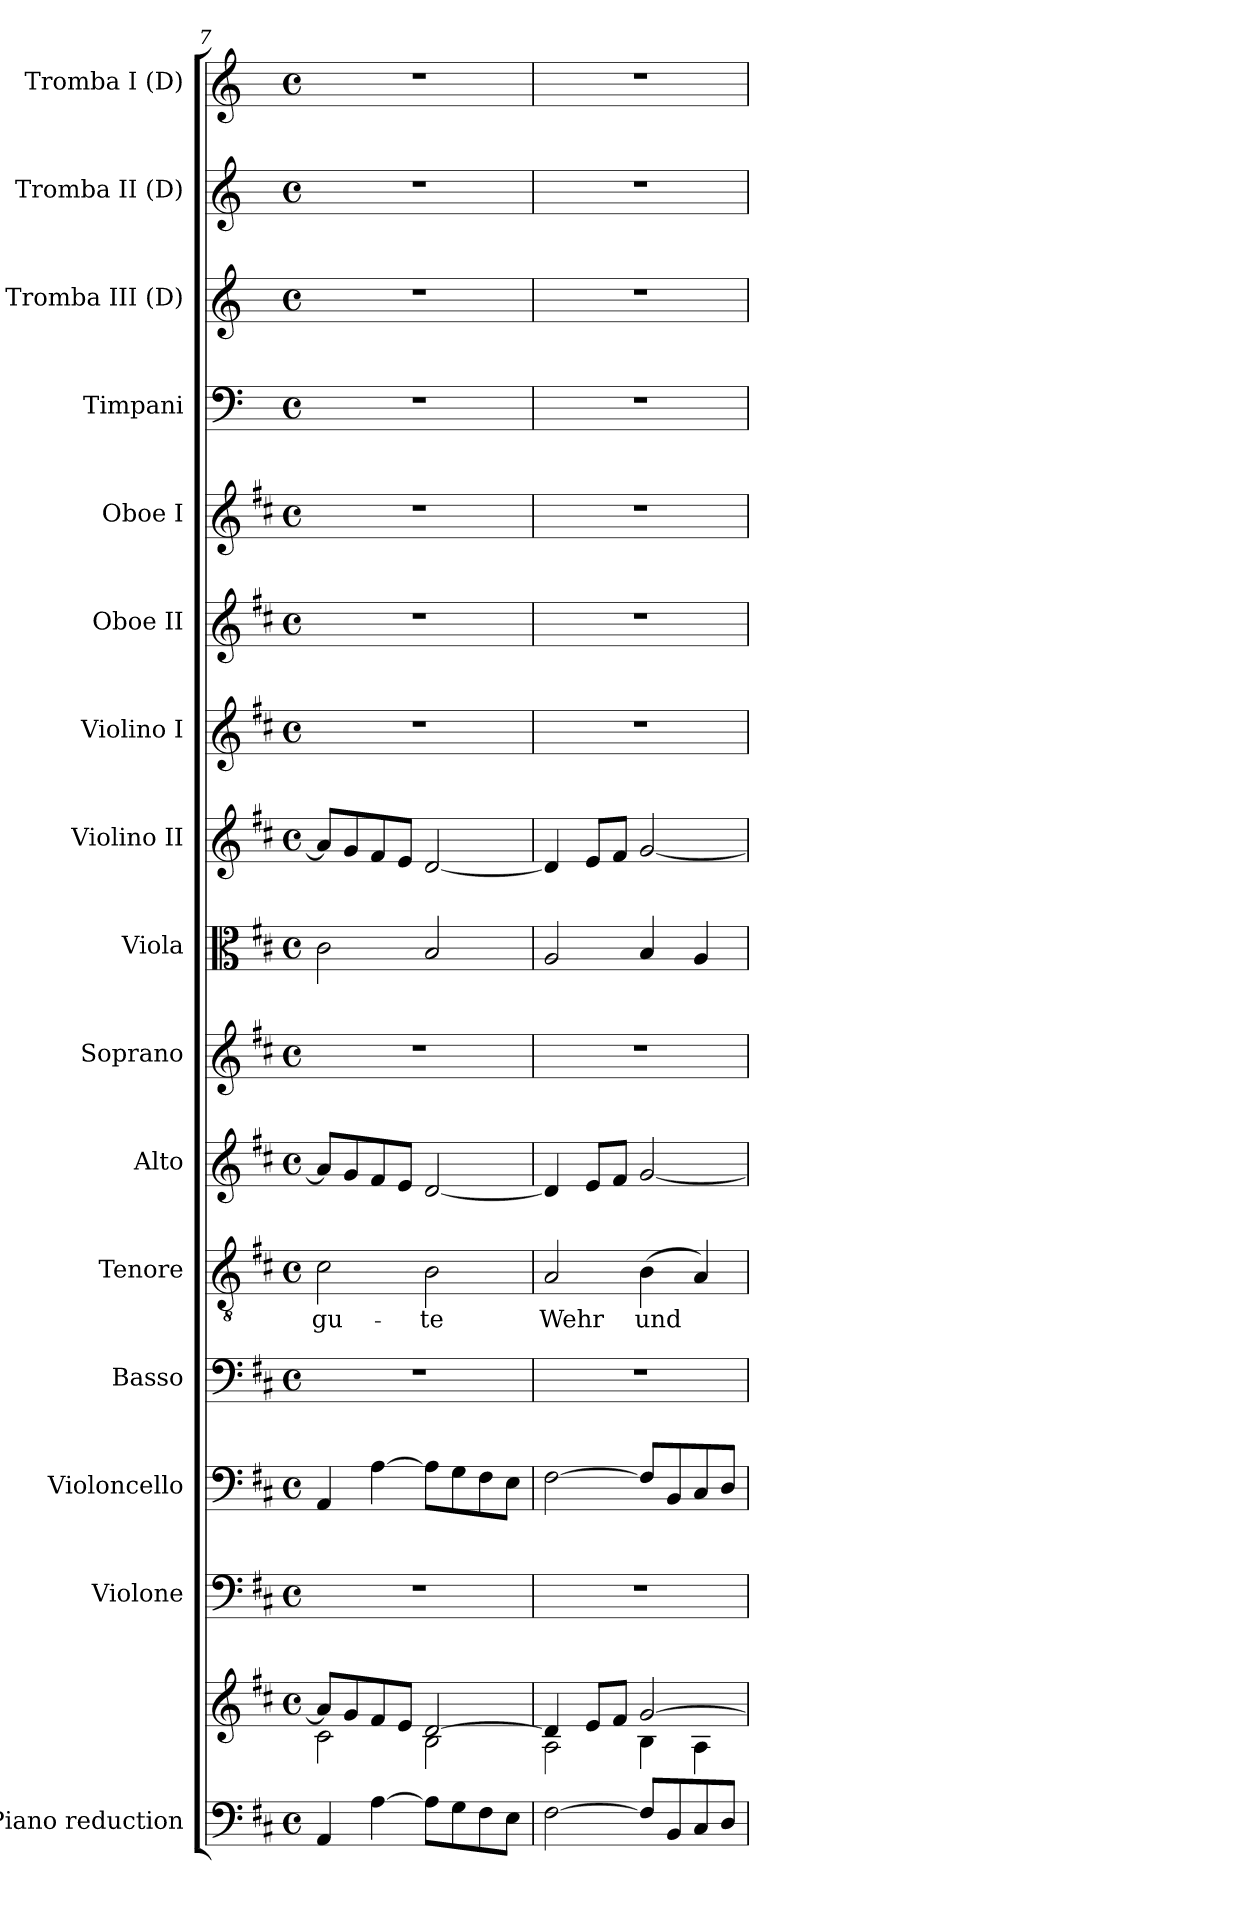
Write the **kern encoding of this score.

**kern	**kern	**kern	**kern	**kern	**kern	**text	**kern	**kern	**kern	**kern	**kern	**kern	**kern	**kern	**kern	**kern	**kern
*part16	*part16	*part15	*part14	*part13	*part12	*part12	*part11	*part10	*part9	*part8	*part7	*part6	*part5	*part4	*part3	*part2	*part1
*staff17	*staff16	*staff15	*staff14	*staff13	*staff12	*staff12	*staff11	*staff10	*staff9	*staff8	*staff7	*staff6	*staff5	*staff4	*staff3	*staff2	*staff1
*I"Piano reduction	*	*I"Violone	*I"Violoncello	*I"Basso	*I"Tenore	*	*I"Alto	*I"Soprano	*I"Viola	*I"Violino II	*I"Violino I	*I"Oboe II	*I"Oboe I	*I"Timpani	*I"Tromba III (D)	*I"Tromba II (D)	*I"Tromba I (D)
*I'Pno	*	*	*	*	*	*	*	*	*	*	*	*I'Ob	*I'Ob	*I'Timp	*	*	*
!!LO:PB:g=z
*clefF4	*clefG2	*clefF4	*clefF4	*clefF4	*clefGv2	*	*clefG2	*clefG2	*clefC3	*clefG2	*clefG2	*clefG2	*clefG2	*clefF4	*clefG2	*clefG2	*clefG2
*	*	*ITrd7c12	*	*	*	*	*	*	*	*	*	*	*	*	*ITrd-1c-2	*ITrd-1c-2	*ITrd-1c-2
*k[f#c#]	*k[f#c#]	*k[f#c#]	*k[f#c#]	*k[f#c#]	*k[f#c#]	*	*k[f#c#]	*k[f#c#]	*k[f#c#]	*k[f#c#]	*k[f#c#]	*k[f#c#]	*k[f#c#]	*k[]	*k[f#c#]	*k[f#c#]	*k[f#c#]
*M4/4	*M4/4	*M4/4	*M4/4	*M4/4	*M4/4	*	*M4/4	*M4/4	*M4/4	*M4/4	*M4/4	*M4/4	*M4/4	*M4/4	*M4/4	*M4/4	*M4/4
*met(c)	*met(c)	*met(c)	*met(c)	*met(c)	*met(c)	*	*met(c)	*met(c)	*met(c)	*met(c)	*met(c)	*met(c)	*met(c)	*met(c)	*met(c)	*met(c)	*met(c)
=7	=7	=7	=7	=7	=7	=7	=7	=7	=7	=7	=7	=7	=7	=7	=7	=7	=7
*	*^	*	*	*	*	*	*	*	*	*	*	*	*	*	*	*	*
!	!	!	!	!	!	!	!LO:LY:b	!	!	!	!	!	!	!	!	!	!	!
4AA/	8a/L]	2c#\	1r	4AA/	1r	2c#\	gu-	8a/L]	1r	2c#\	8a/L]	1r	1r	1r	1r	1r	1r	1r
.	8g/	.	.	.	.	.	.	8g/	.	.	8g/	.	.	.	.	.	.	.
[4A\	8f#/	.	.	[4A\	.	.	.	8f#/	.	.	8f#/	.	.	.	.	.	.	.
.	8e/J	.	.	.	.	.	.	8e/J	.	.	8e/J	.	.	.	.	.	.	.
!	!	!	!	!	!	!	!LO:LY:b	!	!	!	!	!	!	!	!	!	!	!
8A\L]	[2d/	2B\	.	8A\L]	.	2B\	te	[2d/	.	2B/	[2d/	.	.	.	.	.	.	.
8G\	.	.	.	8G\	.	.	.	.	.	.	.	.	.	.	.	.	.	.
8F#\	.	.	.	8F#\	.	.	.	.	.	.	.	.	.	.	.	.	.	.
8E\J	.	.	.	8E\J	.	.	.	.	.	.	.	.	.	.	.	.	.	.
=8	=8	=8	=8	=8	=8	=8	=8	=8	=8	=8	=8	=8	=8	=8	=8	=8	=8	=8
!	!	!	!	!	!	!	!LO:LY:b	!	!	!	!	!	!	!	!	!	!	!
[2F#\	4d/]	2A\	1r	[2F#\	1r	2A/	Wehr	4d/]	1r	2A/	4d/]	1r	1r	1r	1r	1r	1r	1r
.	8e/L	.	.	.	.	.	.	8e/L	.	.	8e/L	.	.	.	.	.	.	.
.	8f#/J	.	.	.	.	.	.	8f#/J	.	.	8f#/J	.	.	.	.	.	.	.
!	!	!	!	!	!	!	!LO:LY:b	!	!	!	!	!	!	!	!	!	!	!
8F#/L]	[2g/	4B\	.	8F#/L]	.	(4B\	und	[2g/	.	4B/	[2g/	.	.	.	.	.	.	.
8BB/	.	.	.	8BB/	.	.	.	.	.	.	.	.	.	.	.	.	.	.
8C#/	.	4A\	.	8C#/	.	4A/)	.	.	.	4A/	.	.	.	.	.	.	.	.
8D/J	.	.	.	8D/J	.	.	.	.	.	.	.	.	.	.	.	.	.	.
*	*v	*v	*	*	*	*	*	*	*	*	*	*	*	*	*	*	*	*
=	=	=	=	=	=	=	=	=	=	=	=	=	=	=	=	=	=
*-	*-	*-	*-	*-	*-	*-	*-	*-	*-	*-	*-	*-	*-	*-	*-	*-	*-
